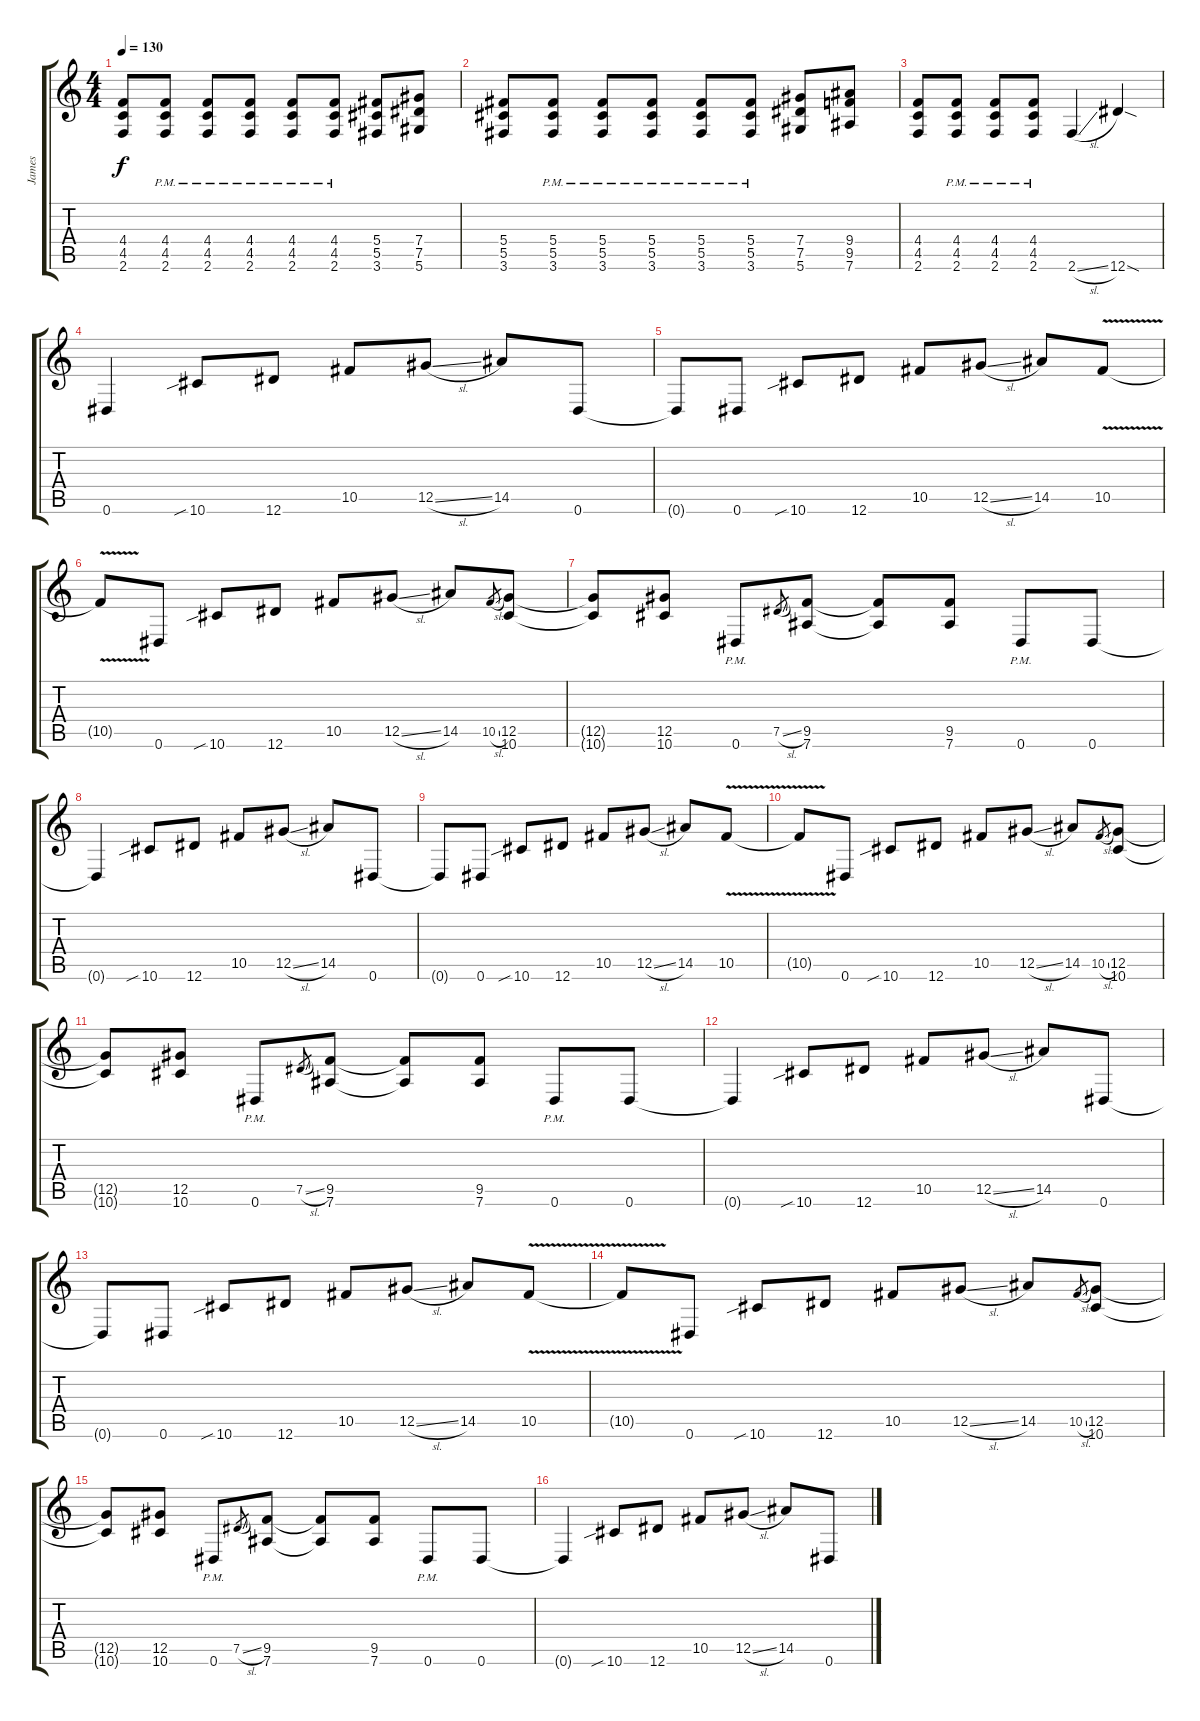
\track ("James" "James") {instrument electricguitarclean}
\staff {score tabs}
\tuning (Eb4 Bb3 Gb3 Db3 Ab2 Eb2) {hide}
\ts (4 4)
\tempo 130
\clef g2
\ks c
(4.4 4.5 2.6).8{dy f} (4.4{pm} 4.5{pm} 2.6{pm}).8 (4.4{pm} 4.5{pm} 2.6{pm}).8 (4.4{pm} 4.5{pm} 2.6{pm}).8 (4.4{pm} 4.5{pm} 2.6{pm}).8 (4.4{pm} 4.5{pm} 2.6{pm}).8 (5.4 5.5 3.6).8 (7.4 7.5 5.6).8 |
(5.4 5.5 3.6).8 (5.4{pm} 5.5{pm} 3.6{pm}).8 (5.4{pm} 5.5{pm} 3.6{pm}).8 (5.4{pm} 5.5{pm} 3.6{pm}).8 (5.4{pm} 5.5{pm} 3.6{pm}).8 (5.4{pm} 5.5{pm} 3.6{pm}).8 (7.4 7.5 5.6).8 (9.4 9.5 7.6).8 |
(4.4 4.5 2.6).8 (4.4{pm} 4.5{pm} 2.6{pm}).8 (4.4{pm} 4.5{pm} 2.6{pm}).8 (4.4{pm} 4.5{pm} 2.6{pm}).8 2.6{sl}.4 12.6{sod}.4 |
0.6.4 10.6{sib}.8 12.6.8 10.5.8 12.5{sl}.8 14.5.8 0.6.8 |
0.6{t}.8 0.6.8 10.6{sib}.8 12.6.8 10.5.8 12.5{sl}.8 14.5.8 10.5{v}.8 |
10.5{t}.8 0.6.8 10.6{sib}.8 12.6.8 10.5.8 12.5{sl}.8 14.5.8 10.5{sl}.8{gr} (12.5 10.6).8 |
(12.5{t} 10.6{t}).8 (12.5 10.6).8 0.6{pm}.8 7.5{sl}.8{gr} (9.5 7.6).8 (9.5{t} 7.6{t}).8 (9.5 7.6).8 0.6{pm}.8 0.6.8 |
0.6{t}.4 10.6{sib}.8 12.6.8 10.5.8 12.5{sl}.8 14.5.8 0.6.8 |
0.6{t}.8 0.6.8 10.6{sib}.8 12.6.8 10.5.8 12.5{sl}.8 14.5.8 10.5{v}.8 |
10.5{t}.8 0.6.8 10.6{sib}.8 12.6.8 10.5.8 12.5{sl}.8 14.5.8 10.5{sl}.8{gr} (12.5 10.6).8 |
(12.5{t} 10.6{t}).8 (12.5 10.6).8 0.6{pm}.8 7.5{sl}.8{gr} (9.5 7.6).8 (9.5{t} 7.6{t}).8 (9.5 7.6).8 0.6{pm}.8 0.6.8 |
0.6{t}.4 10.6{sib}.8 12.6.8 10.5.8 12.5{sl}.8 14.5.8 0.6.8 |
0.6{t}.8 0.6.8 10.6{sib}.8 12.6.8 10.5.8 12.5{sl}.8 14.5.8 10.5{v}.8 |
10.5{t}.8 0.6.8 10.6{sib}.8 12.6.8 10.5.8 12.5{sl}.8 14.5.8 10.5{sl}.8{gr} (12.5 10.6).8 |
(12.5{t} 10.6{t}).8 (12.5 10.6).8 0.6{pm}.8 7.5{sl}.8{gr} (9.5 7.6).8 (9.5{t} 7.6{t}).8 (9.5 7.6).8 0.6{pm}.8 0.6.8 |
0.6{t}.4 10.6{sib}.8 12.6.8 10.5.8 12.5{sl}.8 14.5.8 0.6.8
